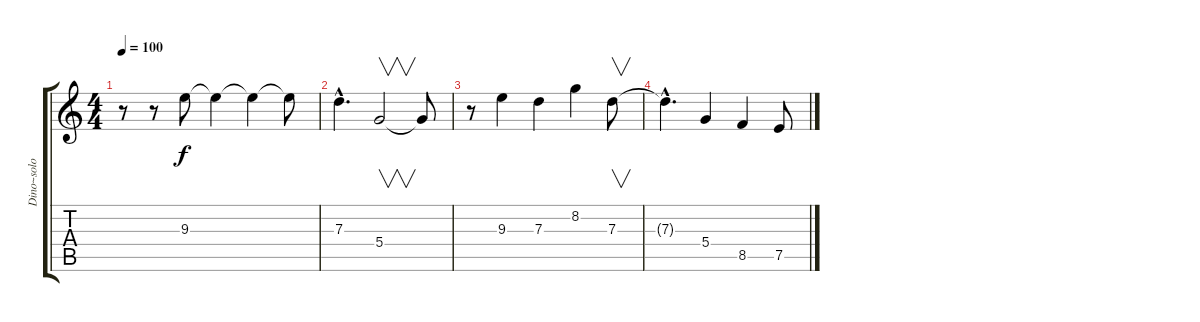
\track ("Dino~solo" "Dino~solo") {instrument distortionguitar}
\staff {score tabs}
\tuning (E4 B3 G3 D3 A2 E2) {hide}
\ts (4 4)
\tempo 100
\clef g2
\ks c
r.8{dy f} r.8 9.3.8 9.3{t}.4 9.3{t}.4 9.3{t}.8 |
7.3{hac}.4{d} 5.4.2{v} 5.4{t}.8 |
r.8 9.3.4 7.3.4 8.2.4 7.3.8{v} |
7.3{hac t}.4{d} 5.4.4 8.5.4 7.5.8
